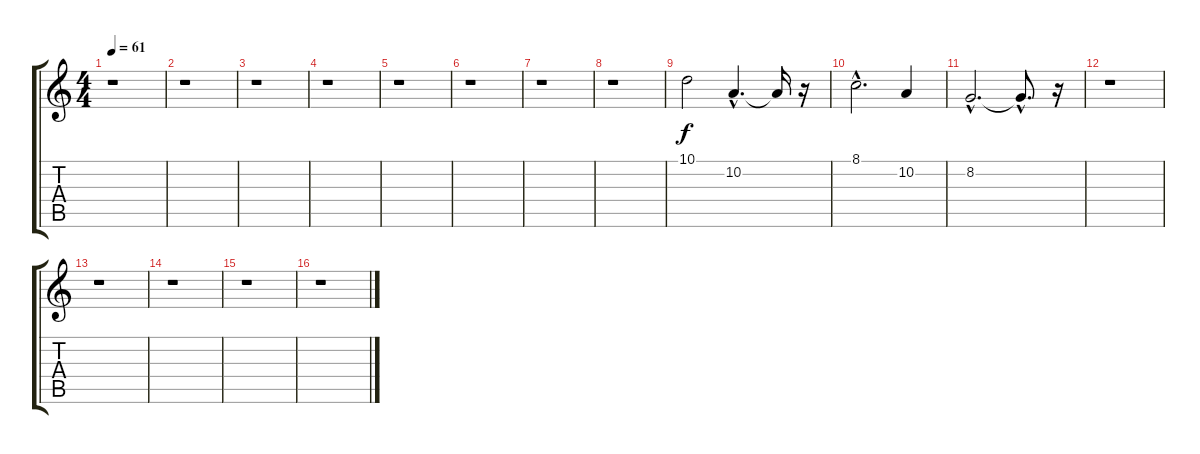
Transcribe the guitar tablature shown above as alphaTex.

\track "" {instrument clarinet}
\staff {score tabs}
\tuning (E4 B3 G3 D3 A2 E2) {hide}
\ts (4 4)
\tempo 61
\clef g2
\ks c
r.1{dy f} |
r.1 |
r.1 |
r.1 |
r.1 |
r.1 |
r.1 |
r.1 |
10.1.2 10.2{hac}.4{d} 10.2{t}.16 r.16 |
8.1{hac}.2{d} 10.2.4 |
8.2{hac}.2{d} 8.2{hac t}.8{d} r.16 |
r.1 |
r.1 |
r.1 |
r.1 |
r.1
